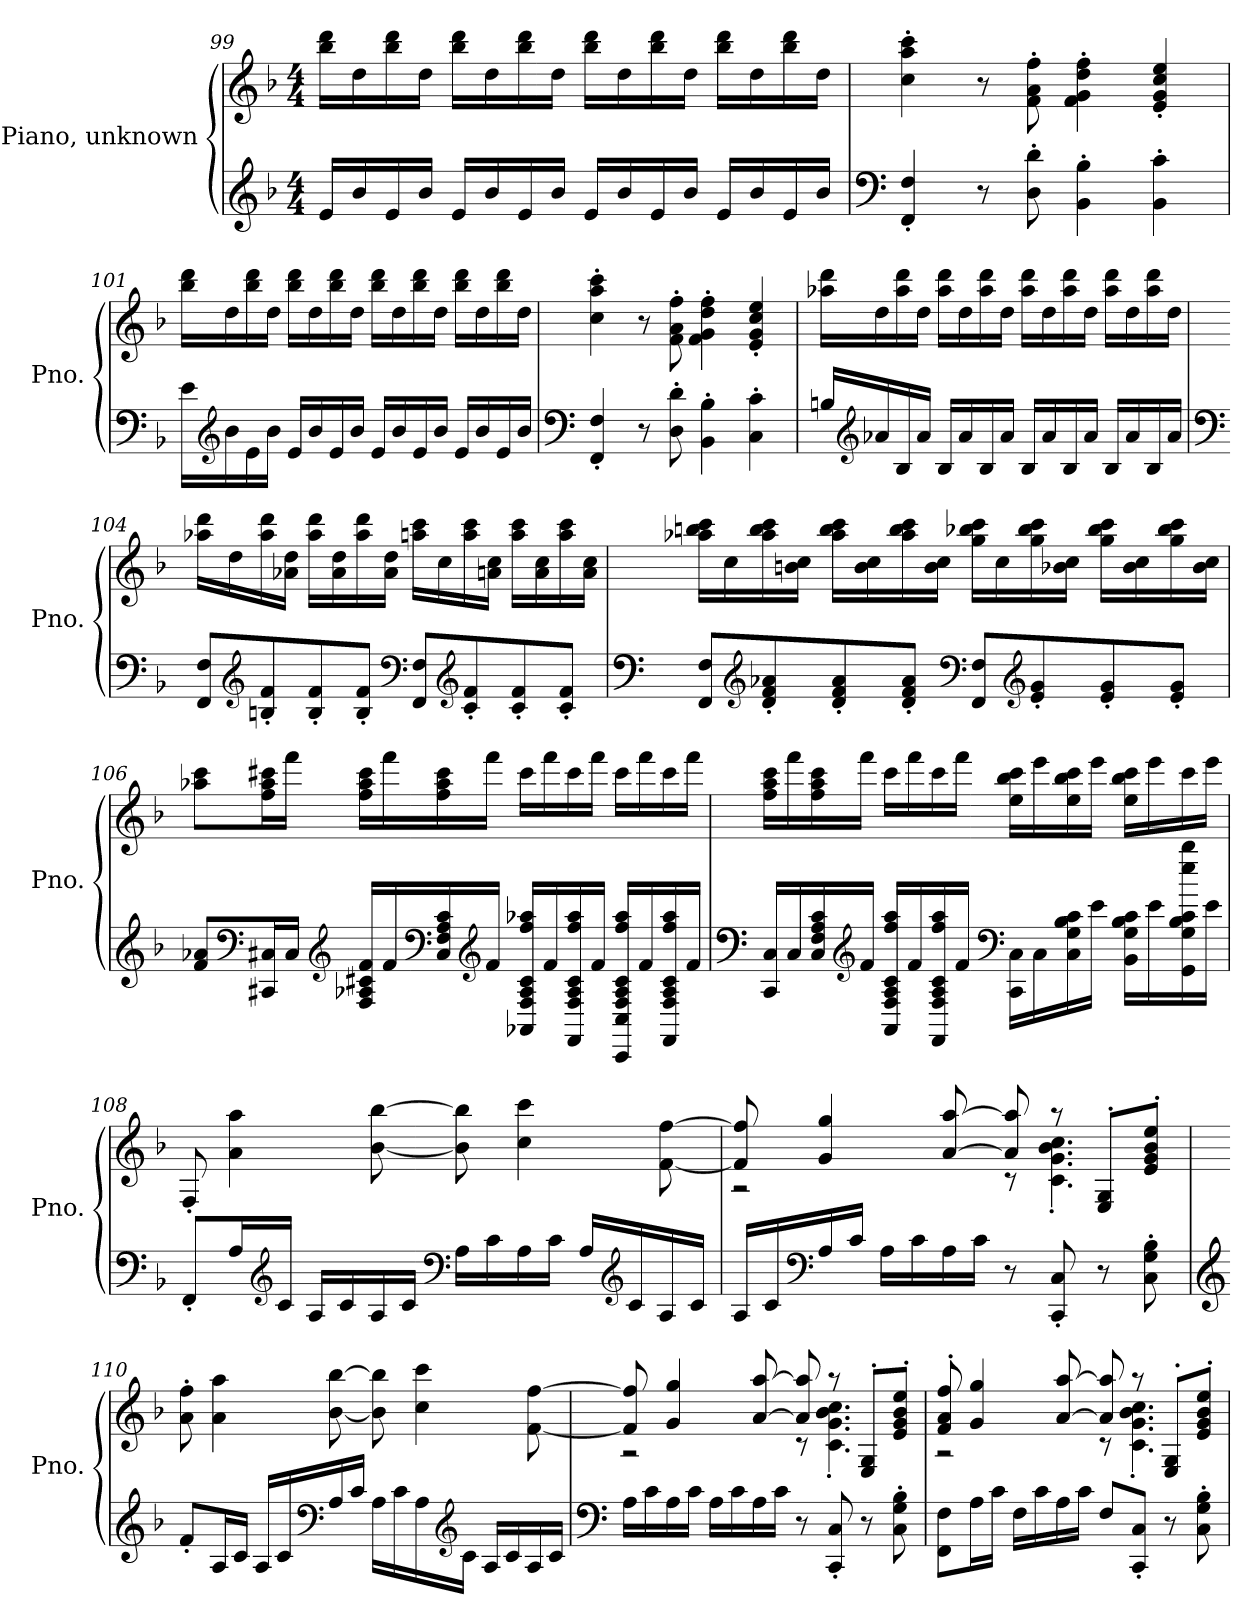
**kern	**kern
*part1	*part1
*staff2	*staff1
*I"Piano, unknown	*
*I'Pno.	*
!!LO:LB:g=z
*clefG2	*clefG2
*k[b-]	*k[b-]
*M4/4	*M4/4
=99	=99
16e/LL	16bb-\ 16ddd\LL
16b-/	16dd\
16e/	16bb-\ 16ddd\
16b-/JJ	16dd\JJ
16e/LL	16bb-\ 16ddd\LL
16b-/	16dd\
16e/	16bb-\ 16ddd\
16b-/JJ	16dd\JJ
16e/LL	16bb-\ 16ddd\LL
16b-/	16dd\
16e/	16bb-\ 16ddd\
16b-/JJ	16dd\JJ
16e/LL	16bb-\ 16ddd\LL
16b-/	16dd\
16e/	16bb-\ 16ddd\
16b-/JJ	16dd\JJ
=100	=100
*clefF4	*
4FF/' 4F/'	4cc\' 4aa\' 4ccc\'
8r	8r
8D\' 8d\'	8f\' 8a\' 8ff\'
4BB-\' 4B-\'	4f\' 4g\' 4dd\' 4ff\'
4BB-\' 4c\'	4e/' 4g/' 4cc/' 4ee/'
=101	=101
16e\LL	16bb-\ 16ddd\LL
*clefG2	*
16b-\	16dd\
16e\	16bb-\ 16ddd\
16b-\JJ	16dd\JJ
16e/LL	16bb-\ 16ddd\LL
16b-/	16dd\
16e/	16bb-\ 16ddd\
16b-/JJ	16dd\JJ
16e/LL	16bb-\ 16ddd\LL
16b-/	16dd\
16e/	16bb-\ 16ddd\
16b-/JJ	16dd\JJ
16e/LL	16bb-\ 16ddd\LL
16b-/	16dd\
16e/	16bb-\ 16ddd\
16b-/JJ	16dd\JJ
!!LO:LB:g=z
=102	=102
*clefF4	*
4FF/' 4F/'	4cc\' 4aa\' 4ccc\'
8r	8r
8D\' 8d\'	8f\' 8a\' 8ff\'
4BB-\' 4B-\'	4f\' 4g\' 4dd\' 4ff\'
4C\' 4c\'	4e/' 4g/' 4cc/' 4ee/'
=103	=103
16Bn/LL	16aa-X\ 16ddd\LL
*clefG2	*
16a-X/	16dd\
16B/	16aa-\ 16ddd\
16a-/JJ	16dd\JJ
16B/LL	16aa-\ 16ddd\LL
16a-/	16dd\
16B/	16aa-\ 16ddd\
16a-/JJ	16dd\JJ
16B/LL	16aa-\ 16ddd\LL
16a-/	16dd\
16B/	16aa-\ 16ddd\
16a-/JJ	16dd\JJ
16B/LL	16aa-\ 16ddd\LL
16a-/	16dd\
16B/	16aa-\ 16ddd\
16a-/JJ	16dd\JJ
=104	=104
*clefF4	*
8FF/ 8F/L	16aa-X\ 16ddd\LL
.	16dd\
*clefG2	*
8Bn/' 8f/'	16aa-\ 16ddd\
.	16a-X\ 16dd\JJ
8B/' 8f/'	16aa-\ 16ddd\LL
.	16a-\ 16dd\
8B/' 8f/'J	16aa-\ 16ddd\
.	16a-\ 16dd\JJ
*clefF4	*
8FF/ 8F/L	16aan\ 16ccc\LL
.	16cc\
*clefG2	*
8c/' 8f/'	16aa\ 16ccc\
.	16an\ 16cc\JJ
8c/' 8f/'	16aa\ 16ccc\LL
.	16a\ 16cc\
8c/' 8f/'J	16aa\ 16ccc\
.	16a\ 16cc\JJ
!!LO:PB:g=z
=105	=105
*clefF4	*
8FF/ 8F/L	16aa-X\ 16bbn\ 16ccc\LL
.	16cc\
*clefG2	*
8d/' 8f/' 8a-X/'	16aa-\ 16bb\ 16ccc\
.	16bn\ 16cc\JJ
8d/' 8f/' 8a-/'	16aa-\ 16bb\ 16ccc\LL
.	16b\ 16cc\
8d/' 8f/' 8a-/'J	16aa-\ 16bb\ 16ccc\
.	16b\ 16cc\JJ
*clefF4	*
8FF/ 8F/L	16gg\ 16bb-X\ 16ccc\LL
.	16cc\
*clefG2	*
8e/' 8g/'	16gg\ 16bb-\ 16ccc\
.	16b-X\ 16cc\JJ
8e/' 8g/'	16gg\ 16bb-\ 16ccc\LL
.	16b-\ 16cc\
8e/' 8g/'J	16gg\ 16bb-\ 16ccc\
.	16b-\ 16cc\JJ
!!LO:LB:g=z
=106	=106
8f/ 8a-X/L	8aa-X\ 8ccc\L
*clefF4	*
16CC#X/ 16C#X/L	16ff\ 16aa-\ 16ccc#X\L
16C#/JJ	16fff\JJ
*clefG2	*
16F/ 16A-X/ 16c#X/ 16f/LL	16ff\ 16aa-\ 16ccc#\LL
16f/	16fff\
*clefF4	*
16C#/ 16F/ 16A-/ 16c#/	16ff\ 16aa-\ 16ccc#\
*clefG2	*
16f/JJ	16fff\JJ
16AA-X/ 16F/ 16A-/ 16c#/ 16ff/ 16aa-X/LL	16ccc#\LL
16f/	16fff\
16FF/ 16F/ 16A-/ 16c#/ 16ff/ 16aa-/	16ccc#\
16f/JJ	16fff\JJ
16CC#/ 16C#/ 16F/ 16A-/ 16c#/ 16ff/ 16aa-/LL	16ccc#\LL
16f/	16fff\
16FF/ 16F/ 16A-/ 16c#/ 16ff/ 16aa-/	16ccc#\
16f/JJ	16fff\JJ
!!LO:LB:g=z
=107	=107
*clefF4	*
16CC/ 16C/LL	16ff\ 16aa\ 16ccc\LL
16C/	16fff\
16C/ 16F/ 16A/ 16c/	16ff\ 16aa\ 16ccc\
*clefG2	*
16f/JJ	16fff\JJ
16AA/ 16F/ 16A/ 16c/ 16ff/ 16aa/LL	16ccc\LL
16f/	16fff\
16FF/ 16F/ 16A/ 16c/ 16ff/ 16aa/	16ccc\
16f/JJ	16fff\JJ
*clefF4	*
16CC\ 16C\LL	16ee\ 16bb-\ 16ccc\LL
16C\	16eee\
16C\ 16G\ 16B-\ 16c\	16ee\ 16bb-\ 16ccc\
16e\JJ	16eee\JJ
16BB-\ 16G\ 16B-\ 16c\LL	16ee\ 16bb-\ 16ccc\LL
16e\	16eee\
16GG\ 16G\ 16B-\ 16c\ 16ee\ 16bb-\	16ccc\
16e\JJ	16eee\JJ
!!LO:LB:g=z
=108	=108
8FF'/L	8F'/
16A/L	4a\ 4aa\
*clefG2	*
16c/JJ	.
16A/LL	.
16c/	.
16A/	[8b-\ [8bb-\
16c/JJ	.
*clefF4	*
16A\LL	8b-\] 8bb-\]
16c\	.
16A\	4cc\ 4ccc\
16c\JJ	.
16A/LL	.
*clefG2	*
16c/	.
16A/	[8f\ [8ff\
16c/JJ	.
=109	=109
*	*^
16A/LL	8f/] 8ff/]	2r
16c/	.	.
*clefF4	*	*
16A/	4g/ 4gg/	.
16c/JJ	.	.
16A\LL	.	.
16c\	.	.
16A\	[8a/ [8aa/	.
16c\JJ	.	.
8r	8a/] 8aa/]	8r
8CC/' 8C/'	8r	4.c\' 4.g\' 4.b-\' 4.cc\'
8r	8E/' 8G/'L	.
8C\' 8G\' 8B-\'	8e/' 8g/' 8b-/' 8ee/'J	.
*	*v	*v
!!LO:LB:g=z
=110	=110
*clefG2	*
8f'/L	8a\' 8ff\'
16A/L	4a\ 4aa\
16c/JJ	.
16A/LL	.
16c/	.
*clefF4	*
16A/	[8b-\ [8bb-\
16c/JJ	.
16A\LL	8b-\] 8bb-\]
16c\	.
16A\	4cc\ 4ccc\
*clefG2	*
16c\JJ	.
16A/LL	.
16c/	.
16A/	[8f\ [8ff\
16c/JJ	.
=111	=111
*clefF4	*
*	*^
16A\LL	8f/] 8ff/]	2r
16c\	.	.
16A\	4g/ 4gg/	.
16c\JJ	.	.
16A\LL	.	.
16c\	.	.
16A\	[8a/ [8aa/	.
16c\JJ	.	.
8r	8a/] 8aa/]	8r
8CC/' 8C/'	8r	4.c\' 4.g\' 4.b-\' 4.cc\'
8r	8E/' 8G/'L	.
8C\' 8G\' 8B-\'	8e/' 8g/' 8b-/' 8ee/'J	.
!!LO:LB:g=z	!!
=112	=112	=112
8FF\ 8F\L	8f/' 8a/' 8ff/'	2r
16A\L	4g/ 4gg/	.
16c\JJ	.	.
16F\LL	.	.
16c\	.	.
16A\	[8a/ [8aa/	.
16c\JJ	.	.
8F/L	8a/] 8aa/]	8r
8CC/' 8C/'J	8r	4.c\' 4.g\' 4.b-\' 4.cc\'
8r	8E/' 8G/'L	.
8C\' 8G\' 8B-\'	8e/' 8g/' 8b-/' 8ee/'J	.
*	*v	*v
=	=
*-	*-
